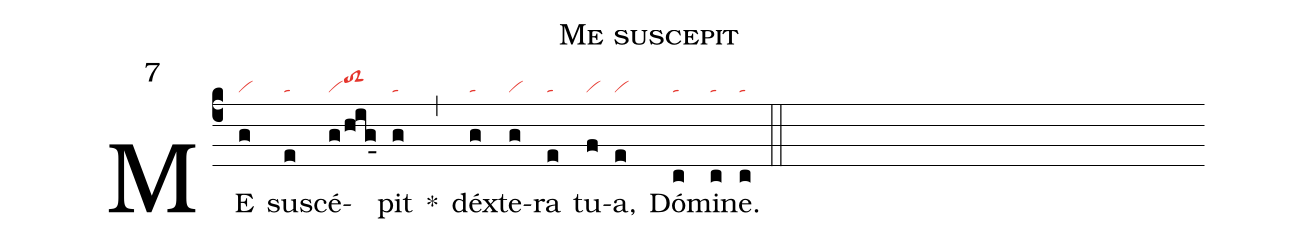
name: Me suscepit;
mode: 7;
nabc-lines: 1;
%%
(c4)
ME(g|vi) su(e|ta)scé(g/hig_5|vitoS2hi)pit(g|ta) *(,)
déx(g|ta)te(g|vi)ra(e|ta) tu(f|vi)a,(e|vi) Dó(c|ta)mi(c|ta)ne.(c|ta) (::)
